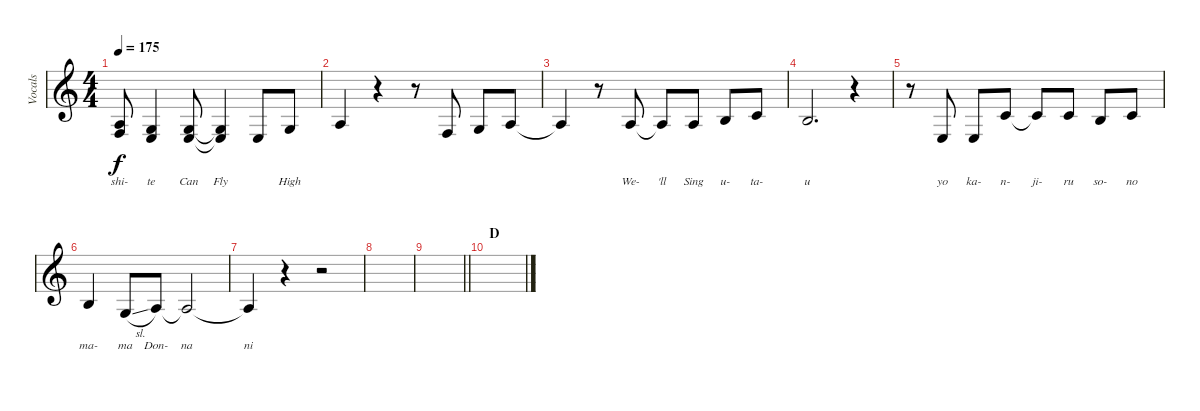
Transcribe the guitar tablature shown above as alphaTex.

\track ("Vocals" "Vocals") {mute instrument violin}
\staff {score}
\tuning (E4 B3 G3 D3 A2 E2) {hide}
\ts (4 4)
\tempo 175
\clef g2
\ks c
(2.3{t} 3.4{t}).8{lyrics (0 "shi-") lyrics (1 "") lyrics (2 "") lyrics (3 "") lyrics (4 "") dy f} (0.3 2.4).4{lyrics (0 "te") lyrics (1 "") lyrics (2 "") lyrics (3 "") lyrics (4 "")} (0.3 2.4).8{lyrics (0 "Can") lyrics (1 "") lyrics (2 "") lyrics (3 "") lyrics (4 "")} (0.3{t} 2.4{t}).4{lyrics (0 "Fly") lyrics (1 "") lyrics (2 "") lyrics (3 "") lyrics (4 "")} 2.4.8{lyrics (0 "") lyrics (1 "") lyrics (2 "") lyrics (3 "") lyrics (4 "")} 0.3.8{lyrics (0 "High") lyrics (1 "") lyrics (2 "") lyrics (3 "") lyrics (4 "")} |
2.3.4{lyrics (0 "") lyrics (1 "") lyrics (2 "") lyrics (3 "") lyrics (4 "")} r.4 r.8 3.4.8{lyrics (0 "") lyrics (1 "") lyrics (2 "") lyrics (3 "") lyrics (4 "")} 0.3.8{lyrics (0 "") lyrics (1 "") lyrics (2 "") lyrics (3 "") lyrics (4 "")} 2.3.8{lyrics (0 "") lyrics (1 "") lyrics (2 "") lyrics (3 "") lyrics (4 "")} |
2.3{t}.4{lyrics (0 "") lyrics (1 "") lyrics (2 "") lyrics (3 "") lyrics (4 "")} r.8 2.3.8{lyrics (0 "We-") lyrics (1 "") lyrics (2 "") lyrics (3 "") lyrics (4 "")} 2.3{t}.8{lyrics (0 "'ll") lyrics (1 "") lyrics (2 "") lyrics (3 "") lyrics (4 "")} 2.3.8{lyrics (0 "Sing") lyrics (1 "") lyrics (2 "") lyrics (3 "") lyrics (4 "")} 0.2.8{lyrics (0 "u-") lyrics (1 "") lyrics (2 "") lyrics (3 "") lyrics (4 "")} 1.2.8{lyrics (0 "ta-") lyrics (1 "") lyrics (2 "") lyrics (3 "") lyrics (4 "")} |
0.2.2{d lyrics (0 "u") lyrics (1 "") lyrics (2 "") lyrics (3 "") lyrics (4 "")} r.4 |
r.8 2.4.8{lyrics (0 "yo") lyrics (1 "") lyrics (2 "") lyrics (3 "") lyrics (4 "")} 2.4.8{lyrics (0 "ka-") lyrics (1 "") lyrics (2 "") lyrics (3 "") lyrics (4 "")} 1.2.8{lyrics (0 "n-") lyrics (1 "") lyrics (2 "") lyrics (3 "") lyrics (4 "")} 1.2{t}.8{lyrics (0 "ji-") lyrics (1 "") lyrics (2 "") lyrics (3 "") lyrics (4 "")} 1.2.8{lyrics (0 "ru") lyrics (1 "") lyrics (2 "") lyrics (3 "") lyrics (4 "")} 0.2.8{lyrics (0 "so-") lyrics (1 "") lyrics (2 "") lyrics (3 "") lyrics (4 "")} 1.2.8{lyrics (0 "no") lyrics (1 "") lyrics (2 "") lyrics (3 "") lyrics (4 "")} |
0.2.4{lyrics (0 "ma-") lyrics (1 "") lyrics (2 "") lyrics (3 "") lyrics (4 "")} 0.3{sl}.8{lyrics (0 "ma") lyrics (1 "") lyrics (2 "") lyrics (3 "") lyrics (4 "")} 2.3.8{lyrics (0 "Don-") lyrics (1 "") lyrics (2 "") lyrics (3 "") lyrics (4 "")} 2.3{t}.2{lyrics (0 "na") lyrics (1 "") lyrics (2 "") lyrics (3 "") lyrics (4 "")} |
2.3{t}.4{lyrics (0 "ni") lyrics (1 "") lyrics (2 "") lyrics (3 "") lyrics (4 "")} r.4 r.2 |
|
\barLineRight lightlight
|
\section ("" "D")
